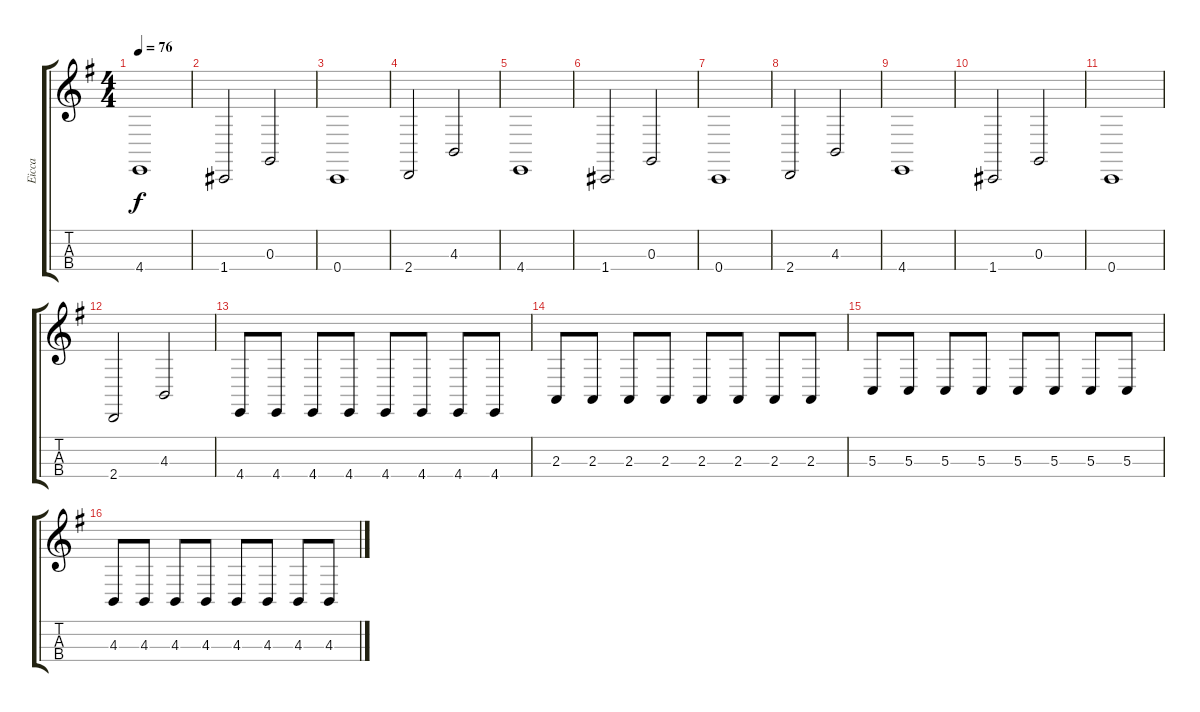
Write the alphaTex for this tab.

\track ("Eicca" "Eicca") {instrument cello}
\staff {score tabs}
\tuning (A3 D3 G2 C2) {hide}
\ts (4 4)
\tempo 76
\clef g2
\ks eminor
4.4.1{dy f volume 11 instrument cello} |
1.4.2 0.3.2 |
0.4.1 |
2.4.2 4.3.2 |
4.4.1 |
1.4.2 0.3.2 |
0.4.1 |
2.4.2 4.3.2 |
4.4.1 |
1.4.2 0.3.2 |
0.4.1 |
2.4.2 4.3.2 |
4.4.8 4.4.8 4.4.8 4.4.8 4.4.8 4.4.8 4.4.8 4.4.8 |
2.3.8 2.3.8 2.3.8 2.3.8 2.3.8 2.3.8 2.3.8 2.3.8 |
5.3.8 5.3.8 5.3.8 5.3.8 5.3.8 5.3.8 5.3.8 5.3.8 |
4.3.8 4.3.8 4.3.8 4.3.8 4.3.8 4.3.8 4.3.8 4.3.8
